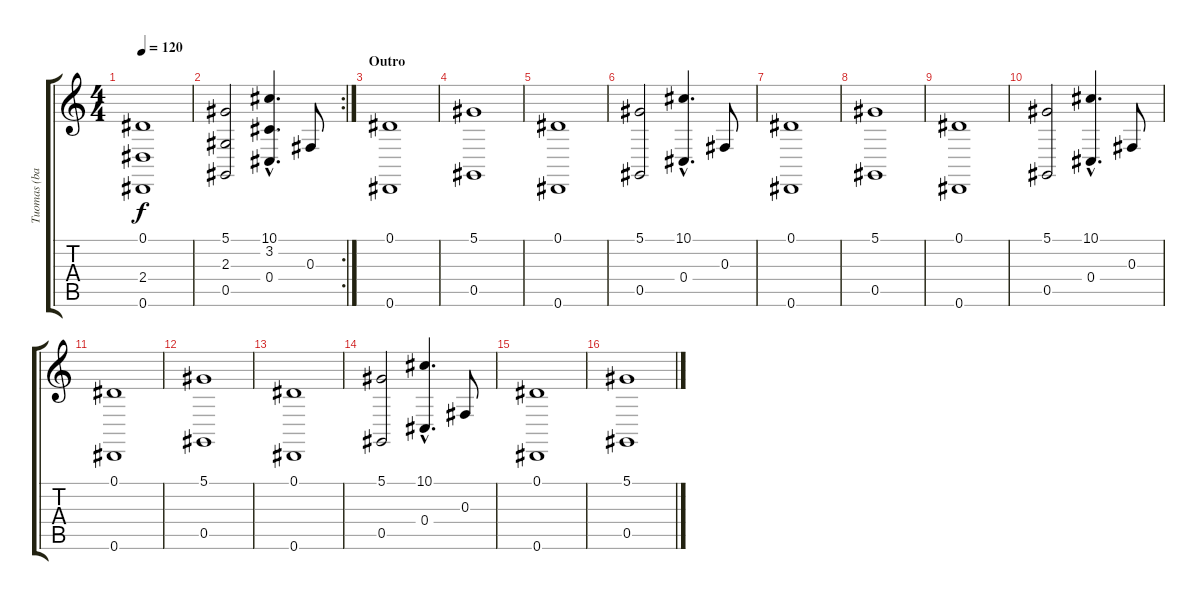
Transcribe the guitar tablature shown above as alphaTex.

\track ("Tuomas (background)" "Tuomas (ba") {instrument voiceoohs}
\staff {score tabs}
\tuning (Eb4 Bb3 Gb3 Db3 Ab2 Eb2) {hide}
\ts (4 4)
\tempo 120
\clef g2
\ks c
(0.1 2.4 0.6).1{dy f} |
\rc 2
(5.1 2.3 0.5).2 (10.1{hac} 3.2{hac} 0.4{hac}).4{d} 0.3.8 |
\section ("" "Outro")
(0.1 0.6).1 |
(5.1 0.5).1 |
(0.1 0.6).1 |
(5.1 0.5).2 (10.1{hac} 0.4{hac}).4{d} 0.3.8 |
(0.1 0.6).1 |
(5.1 0.5).1 |
(0.1 0.6).1 |
(5.1 0.5).2 (10.1{hac} 0.4{hac}).4{d} 0.3.8 |
(0.1 0.6).1{volume 8} |
(5.1 0.5).1 |
(0.1 0.6).1{volume 7} |
(5.1 0.5).2 (10.1{hac} 0.4{hac}).4{d} 0.3.8 |
(0.1 0.6).1{volume 6} |
(5.1 0.5).1
